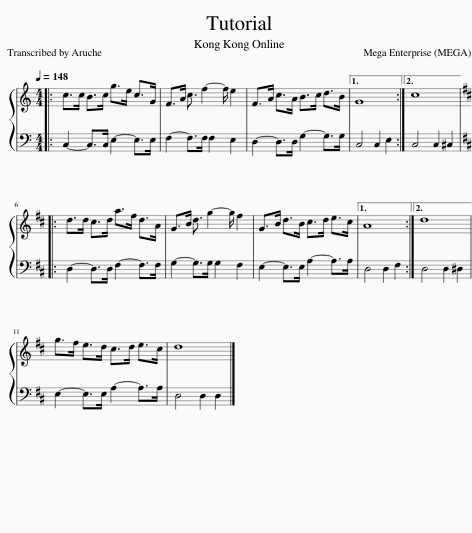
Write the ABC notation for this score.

X:1
%%score { 1 | 2 }
L:1/8
Q:1/4=148
M:4/4
I:linebreak $
K:C
V:1 treble
V:2 bass
V:1
|: c>c B>c g>e c>G | F>A c3/2 f2- f/ e2 | F>A c>A B>c d>B |1 G8 :|2 c8 |:$ %5
[K:D] d>d c>d a>f d>A | G>B d3/2 g2- g/ f2 | G>B d>B c>d e>c |1 A8 :|2 d8 ||$ %10
 g>f e>d c>d e>c | d8 |] %12
V:2
|: C,2- C,>C, E,2- E,>E, | F,2- F,>F, F,2 E,2 | D,2- D,>D, G,2- G,>G, |1 C,4 C,2 E,2 :|2 C,4 C,2 ^C,2 |:$ %5
[K:D] D,2- D,>D, F,2- F,>F, | G,2- G,>G, G,2 F,2 | E,2- E,>E, A,2- A,>A, |1 D,4 D,2 F,2 :|2 D,4 D,2 ^D,2 ||$ %10
 E,2- E,>E, A,2- A,>A, | D,4 D,2 D,2 |] %12
